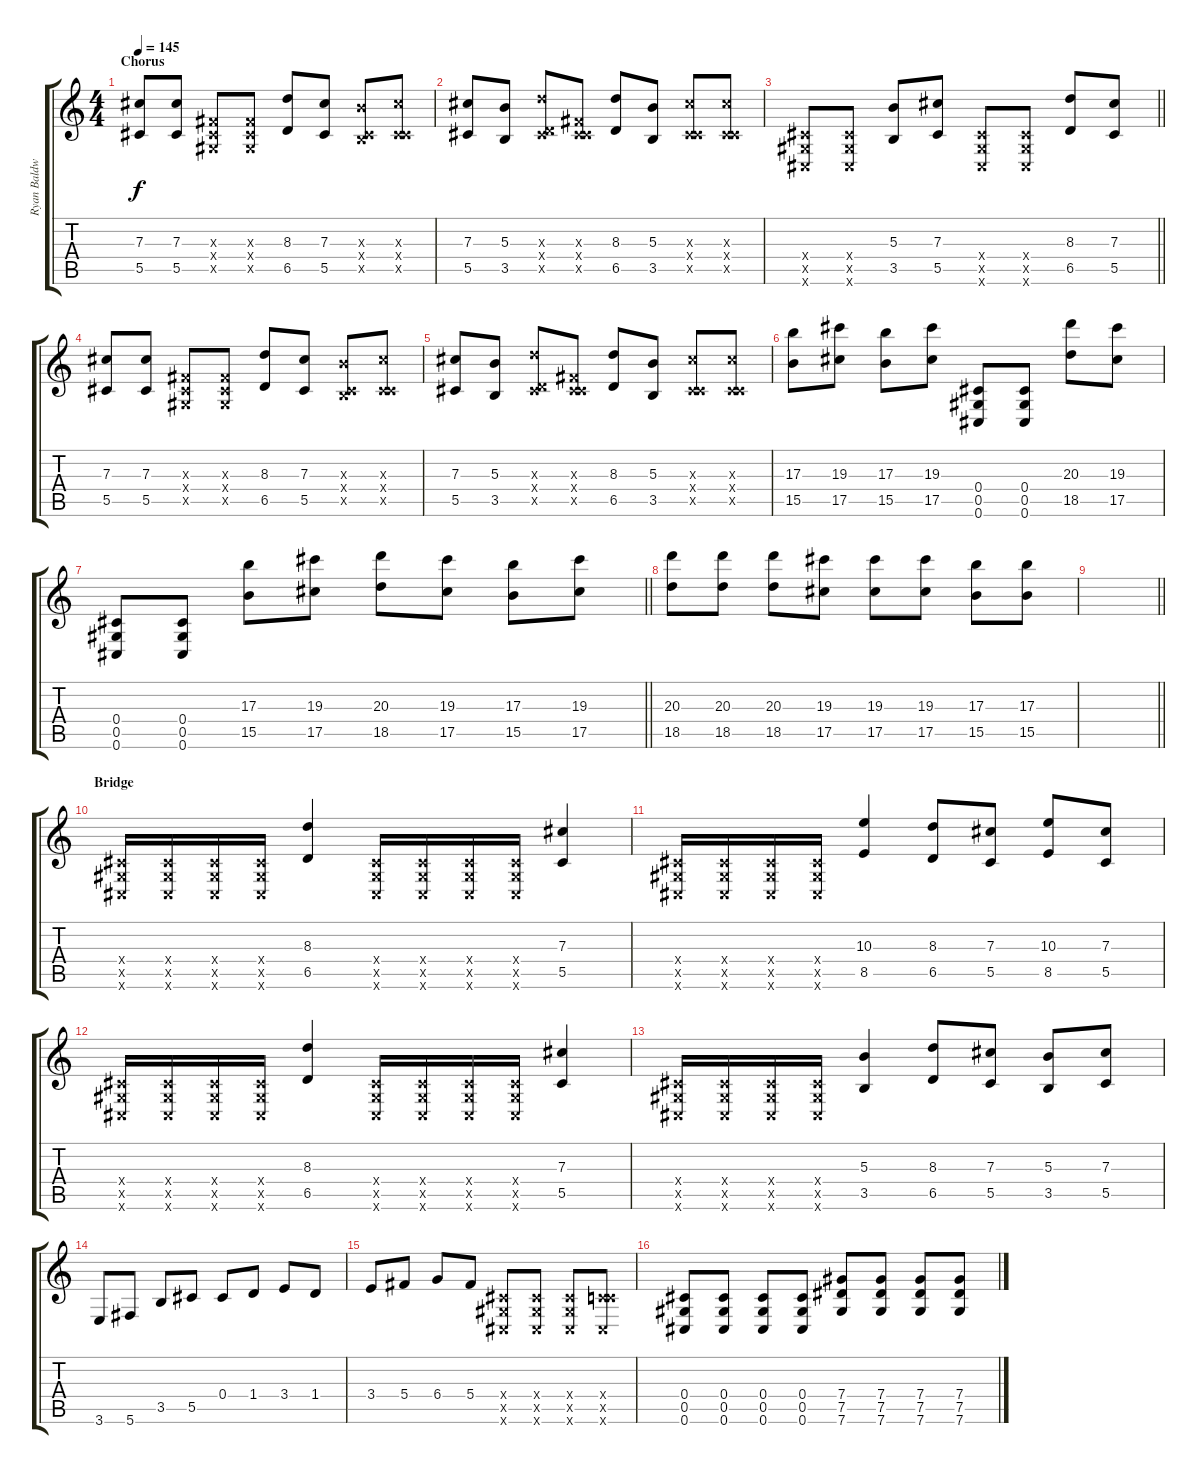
\track ("Ryan Baldwin (Lead)" "Ryan Baldw") {instrument distortionguitar}
\staff {score tabs}
\tuning (Eb4 Bb3 Gb3 Db3 Ab2 Db2) {hide}
\ts (4 4)
\section ("" "Chorus")
\tempo 145
\clef g2
\ks c
(7.3 5.5).8{dy f} (7.3 5.5).8 (0.3{x} 0.4{x} 0.5{x}).8 (0.3{x} 0.4{x} 0.5{x}).8 (8.3 6.5).8 (7.3 5.5).8 (5.3{x} 0.4{x} 3.5{x}).8 (7.3{x} 0.4{x} 5.5{x}).8 |
(7.3 5.5).8 (5.3 3.5).8 (8.3{x} 0.4{x} 6.5{x}).8 (0.3{x} 0.4{x} 5.5{x}).8 (8.3 6.5).8 (5.3 3.5).8 (7.3{x} 0.4{x} 5.5{x}).8 (7.3{x} 0.4{x} 5.5{x}).8 |
\barLineRight lightlight
(0.4{x} 0.5{x} 0.6{x}).8 (0.4{x} 0.5{x} 0.6{x}).8 (5.3 3.5).8 (7.3 5.5).8 (0.4{x} 0.5{x} 0.6{x}).8 (0.4{x} 0.5{x} 0.6{x}).8 (8.3 6.5).8 (7.3 5.5).8 |
(7.3 5.5).8 (7.3 5.5).8 (0.3{x} 0.4{x} 0.5{x}).8 (0.3{x} 0.4{x} 0.5{x}).8 (8.3 6.5).8 (7.3 5.5).8 (5.3{x} 0.4{x} 3.5{x}).8 (7.3{x} 0.4{x} 5.5{x}).8 |
(7.3 5.5).8 (5.3 3.5).8 (8.3{x} 0.4{x} 6.5{x}).8 (0.3{x} 0.4{x} 5.5{x}).8 (8.3 6.5).8 (5.3 3.5).8 (7.3{x} 0.4{x} 5.5{x}).8 (7.3{x} 0.4{x} 5.5{x}).8 |
(17.3 15.5).8 (19.3 17.5).8 (17.3 15.5).8 (19.3 17.5).8 (0.4 0.5 0.6).8 (0.4 0.5 0.6).8 (20.3 18.5).8 (19.3 17.5).8 |
\barLineRight lightlight
(0.4 0.5 0.6).8 (0.4 0.5 0.6).8 (17.3 15.5).8 (19.3 17.5).8 (20.3 18.5).8 (19.3 17.5).8 (17.3 15.5).8 (19.3 17.5).8 |
(20.3 18.5).8 (20.3 18.5).8 (20.3 18.5).8 (19.3 17.5).8 (19.3 17.5).8 (19.3 17.5).8 (17.3 15.5).8 (17.3 15.5).8 |
\barLineRight lightlight
|
\section ("" "Bridge")
(0.4{x} 0.5{x} 0.6{x}).16 (0.4{x} 0.5{x} 0.6{x}).16 (0.4{x} 0.5{x} 0.6{x}).16 (0.4{x} 0.5{x} 0.6{x}).16 (8.3 6.5).4 (0.4{x} 0.5{x} 0.6{x}).16 (0.4{x} 0.5{x} 0.6{x}).16 (0.4{x} 0.5{x} 0.6{x}).16 (0.4{x} 0.5{x} 0.6{x}).16 (7.3 5.5).4 |
(0.4{x} 0.5{x} 0.6{x}).16 (0.4{x} 0.5{x} 0.6{x}).16 (0.4{x} 0.5{x} 0.6{x}).16 (0.4{x} 0.5{x} 0.6{x}).16 (10.3 8.5).4 (8.3 6.5).8 (7.3 5.5).8 (10.3 8.5).8 (7.3 5.5).8 |
(0.4{x} 0.5{x} 0.6{x}).16 (0.4{x} 0.5{x} 0.6{x}).16 (0.4{x} 0.5{x} 0.6{x}).16 (0.4{x} 0.5{x} 0.6{x}).16 (8.3 6.5).4 (0.4{x} 0.5{x} 0.6{x}).16 (0.4{x} 0.5{x} 0.6{x}).16 (0.4{x} 0.5{x} 0.6{x}).16 (0.4{x} 0.5{x} 0.6{x}).16 (7.3 5.5).4 |
(0.4{x} 0.5{x} 0.6{x}).16 (0.4{x} 0.5{x} 0.6{x}).16 (0.4{x} 0.5{x} 0.6{x}).16 (0.4{x} 0.5{x} 0.6{x}).16 (5.3 3.5).4 (8.3 6.5).8 (7.3 5.5).8 (5.3 3.5).8 (7.3 5.5).8 |
3.6.8 5.6.8 3.5.8 5.5.8 0.4.8 1.4.8 3.4.8 1.4.8 |
3.4.8 5.4.8 6.4.8 5.4.8 (0.4{x} 0.5{x} 0.6{x}).8 (0.4{x} 0.5{x} 0.6{x}).8 (0.4{x} 0.5{x} 0.6{x}).8 (0.4{x} 4.5{x} 0.6{x}).8 |
(0.4 0.5 0.6).8 (0.4 0.5 0.6).8 (0.4 0.5 0.6).8 (0.4 0.5 0.6).8 (7.4 7.5 7.6).8 (7.4 7.5 7.6).8 (7.4 7.5 7.6).8 (7.4 7.5 7.6).8
